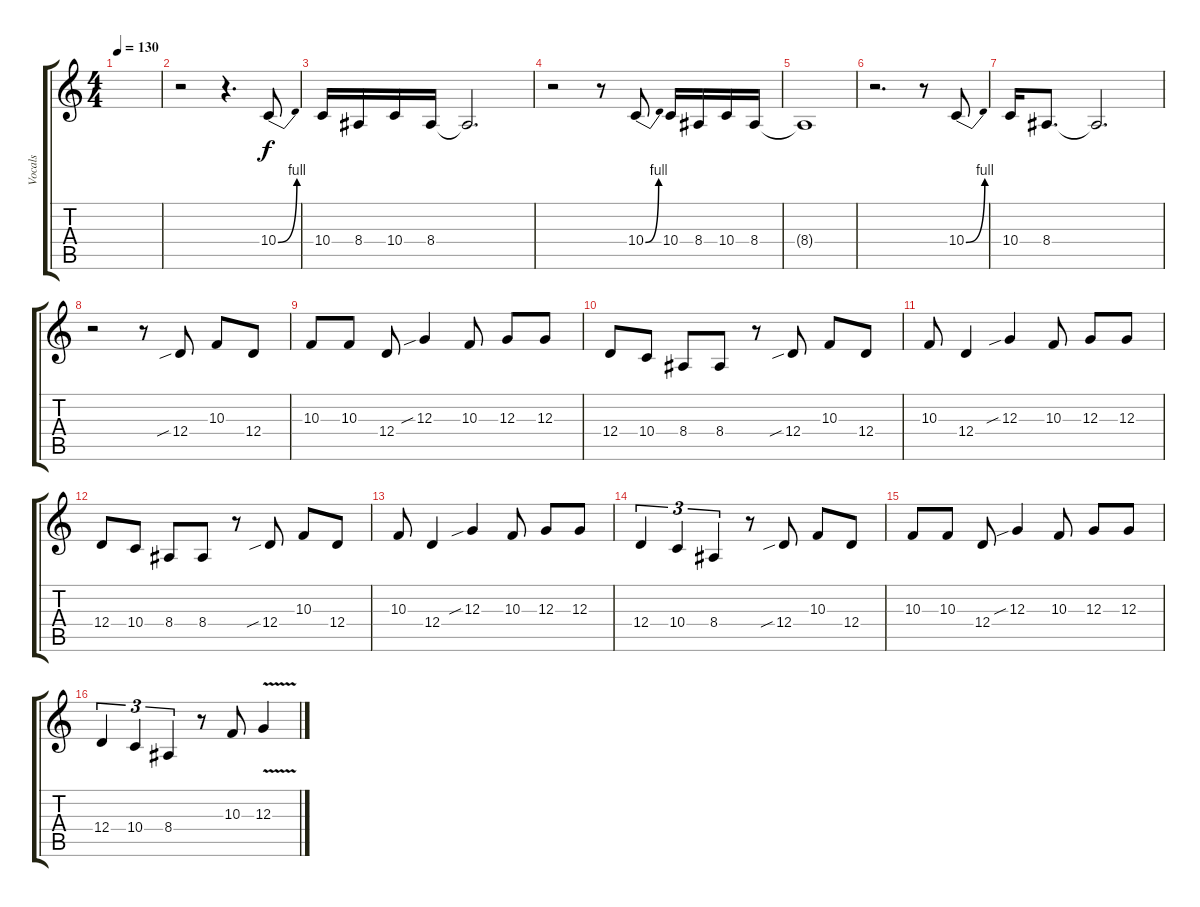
\track ("Vocals" "Vocals") {instrument synthvoice}
\staff {score tabs}
\tuning (E4 B3 G3 D3 A2 E2) {hide}
\ts (4 4)
\tempo 130
\clef g2
\ks c
|
r.2 r.4{d} 10.4{be (bend 0 0 60 4)}.8 |
10.4.16 8.4.16 10.4.16 8.4.16 8.4{t}.2{d} |
r.2 r.8 10.4{be (bend 0 0 60 4)}.8 10.4.16 8.4.16 10.4.16 8.4.16 |
8.4{t}.1 |
r.2{d} r.8 10.4{be (bend 0 0 60 4)}.8 |
10.4.16 8.4.8{d} 8.4{t}.2{d} |
r.2 r.8 12.4{sib}.8{volume 13 balance 8} 10.3.8 12.4.8 |
10.3.8 10.3.8 12.4.8 12.3{sib}.4 10.3.8 12.3.8 12.3.8 |
12.4.8 10.4.8 8.4.8 8.4.8 r.8 12.4{sib}.8 10.3.8 12.4.8 |
10.3.8 12.4.4 12.3{sib}.4 10.3.8 12.3.8 12.3.8 |
12.4.8 10.4.8 8.4.8 8.4.8 r.8 12.4{sib}.8 10.3.8 12.4.8 |
10.3.8 12.4.4 12.3{sib}.4 10.3.8 12.3.8 12.3.8 |
12.4.4{tu (3 2)} 10.4.4{tu (3 2)} 8.4.4{tu (3 2)} r.8 12.4{sib}.8 10.3.8 12.4.8 |
10.3.8 10.3.8 12.4.8 12.3{sib}.4 10.3.8 12.3.8 12.3.8 |
12.4.4{tu (3 2)} 10.4.4{tu (3 2)} 8.4.4{tu (3 2)} r.8 10.3.8 12.3{v}.4
